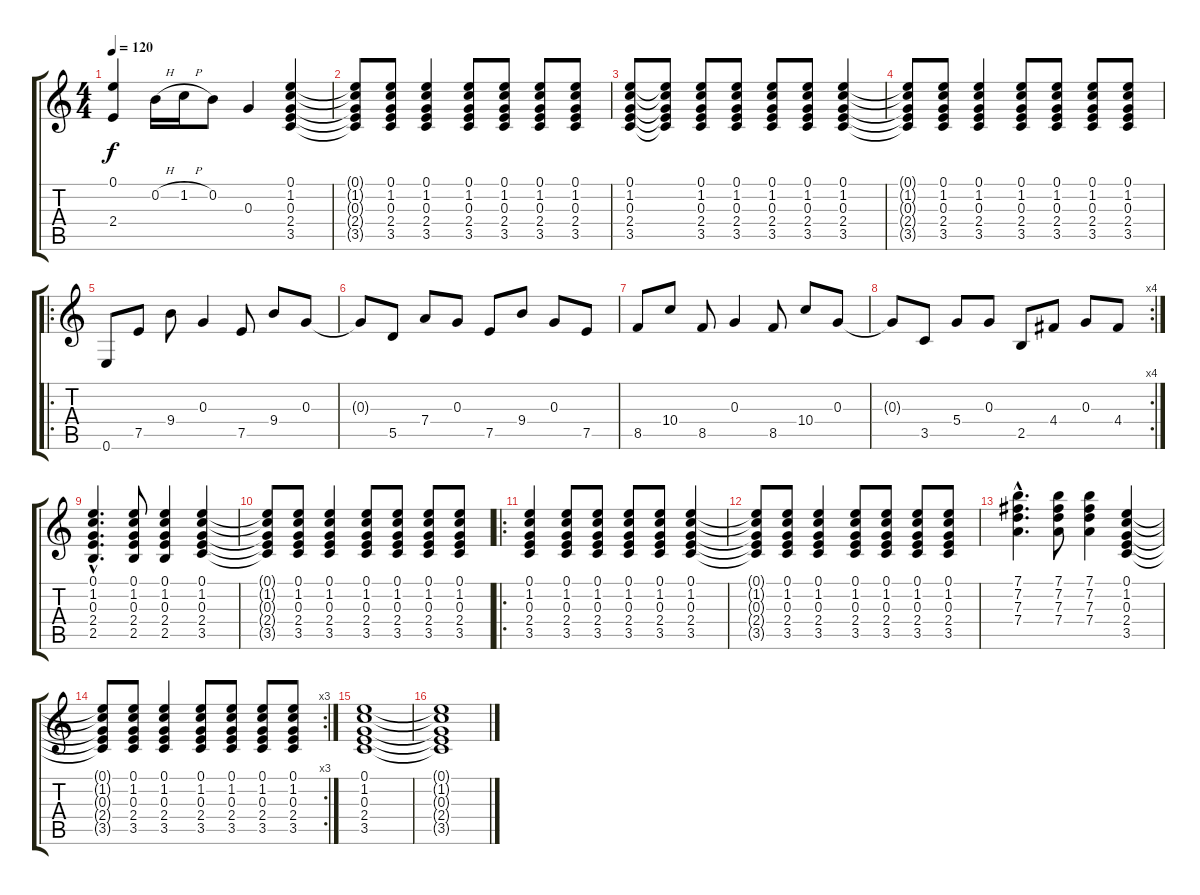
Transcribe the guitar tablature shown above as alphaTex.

\track "" {instrument electricguitarclean}
\staff {score tabs}
\tuning (E4 B3 G3 D3 A2 E2) {hide}
\ts (4 4)
\tempo 120
\clef g2
\ks c
(0.1 2.4).4{dy f} 0.2{h}.16 1.2{h}.16 0.2.8 0.3.4 (0.1 1.2 0.3 2.4 3.5).4 |
(0.1{t} 1.2{t} 0.3{t} 2.4{t} 3.5{t}).8 (0.1 1.2 0.3 2.4 3.5).8 (0.1 1.2 0.3 2.4 3.5).4 (0.1 1.2 0.3 2.4 3.5).8 (0.1 1.2 0.3 2.4 3.5).8 (0.1 1.2 0.3 2.4 3.5).8 (0.1 1.2 0.3 2.4 3.5).8 |
(0.1 1.2 0.3 2.4 3.5).8 (0.1{t} 1.2{t} 0.3{t} 2.4{t} 3.5{t}).8 (0.1 1.2 0.3 2.4 3.5).8 (0.1 1.2 0.3 2.4 3.5).8 (0.1 1.2 0.3 2.4 3.5).8 (0.1 1.2 0.3 2.4 3.5).8 (0.1 1.2 0.3 2.4 3.5).4 |
(0.1{t} 1.2{t} 0.3{t} 2.4{t} 3.5{t}).8 (0.1 1.2 0.3 2.4 3.5).8 (0.1 1.2 0.3 2.4 3.5).4 (0.1 1.2 0.3 2.4 3.5).8 (0.1 1.2 0.3 2.4 3.5).8 (0.1 1.2 0.3 2.4 3.5).8 (0.1 1.2 0.3 2.4 3.5).8 |
\ro
0.6.8 7.5.8 9.4.8 0.3.4 7.5.8 9.4.8 0.3.8 |
0.3{t}.8 5.5.8 7.4.8 0.3.8 7.5.8 9.4.8 0.3.8 7.5.8 |
8.5.8 10.4.8 8.5.8 0.3.4 8.5.8 10.4.8 0.3.8 |
\rc 4
0.3{t}.8 3.5.8 5.4.8 0.3.8 2.5.8 4.4.8 0.3.8 4.4.8 |
(0.1{hac} 1.2{hac} 0.3{hac} 2.4{hac} 2.5{hac}).4{d} (0.1 1.2 0.3 2.4 2.5).8 (0.1 1.2 0.3 2.4 2.5).4 (0.1 1.2 0.3 2.4 3.5).4 |
(0.1{t} 1.2{t} 0.3{t} 2.4{t} 3.5{t}).8 (0.1 1.2 0.3 2.4 3.5).8 (0.1 1.2 0.3 2.4 3.5).4 (0.1 1.2 0.3 2.4 3.5).8 (0.1 1.2 0.3 2.4 3.5).8 (0.1 1.2 0.3 2.4 3.5).8 (0.1 1.2 0.3 2.4 3.5).8 |
\ro
(0.1 1.2 0.3 2.4 3.5).4 (0.1 1.2 0.3 2.4 3.5).8 (0.1 1.2 0.3 2.4 3.5).8 (0.1 1.2 0.3 2.4 3.5).8 (0.1 1.2 0.3 2.4 3.5).8 (0.1 1.2 0.3 2.4 3.5).4 |
(0.1{t} 1.2{t} 0.3{t} 2.4{t} 3.5{t}).8 (0.1 1.2 0.3 2.4 3.5).8 (0.1 1.2 0.3 2.4 3.5).4 (0.1 1.2 0.3 2.4 3.5).8 (0.1 1.2 0.3 2.4 3.5).8 (0.1 1.2 0.3 2.4 3.5).8 (0.1 1.2 0.3 2.4 3.5).8 |
(7.1{hac} 7.2{hac} 7.3{hac} 7.4{hac}).4{d} (7.1 7.2 7.3 7.4).8 (7.1 7.2 7.3 7.4).4 (0.1 1.2 0.3 2.4 3.5).4 |
\rc 3
(0.1{t} 1.2{t} 0.3{t} 2.4{t} 3.5{t}).8 (0.1 1.2 0.3 2.4 3.5).8 (0.1 1.2 0.3 2.4 3.5).4 (0.1 1.2 0.3 2.4 3.5).8 (0.1 1.2 0.3 2.4 3.5).8 (0.1 1.2 0.3 2.4 3.5).8 (0.1 1.2 0.3 2.4 3.5).8 |
(0.1 1.2 0.3 2.4 3.5).1 |
(0.1{t} 1.2{t} 0.3{t} 2.4{t} 3.5{t}).1
